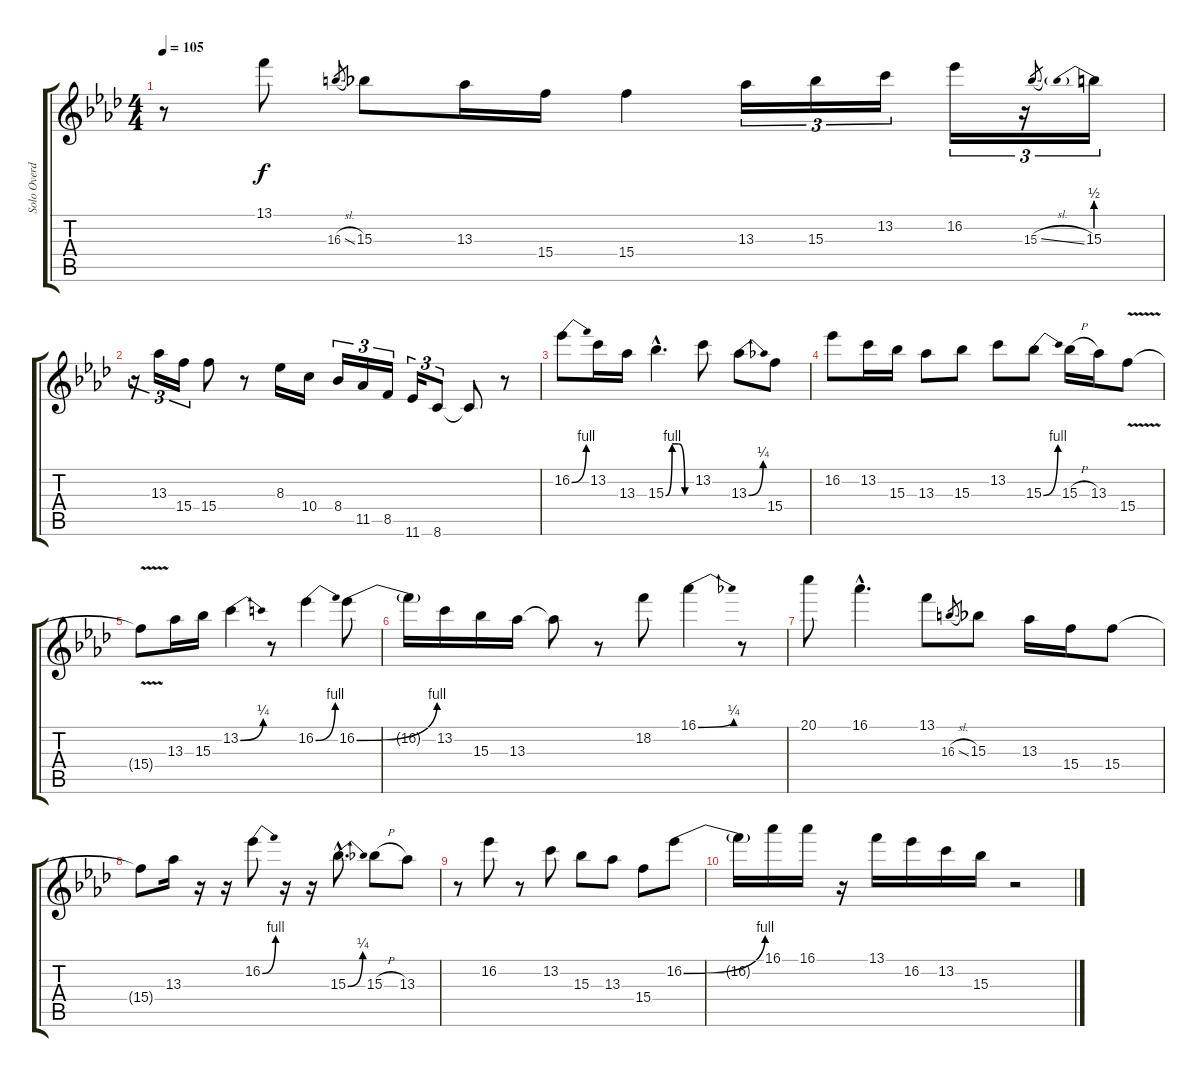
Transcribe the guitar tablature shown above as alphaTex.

\track ("Solo Overdub" "Solo Overd") {instrument electricguitarjazz}
\staff {score tabs}
\tuning (E4 B3 G3 D3 A2 E2) {hide}
\ts (4 4)
\tempo 105
\clef g2
\ks ab
r.8{dy f} 13.1.8 16.3{sl}.8{gr} 15.3.8 13.3.16 15.4.16 15.4.4 13.3.16{tu (3 2)} 15.3.16{tu (3 2)} 13.2.16{tu (3 2)} 16.2.16{tu (3 2)} r.16{tu (3 2)} 15.3{sl}.8{gr} 15.3{be (prebend 0 2 60 2)}.16{tu (3 2)} |
r.16{tu (3 2)} 13.3.16{tu (3 2)} 15.4.16{tu (3 2)} 15.4.8 r.8 8.3.16 10.4.16 8.4.16{tu (3 2)} 11.5.16{tu (3 2)} 8.5.16{tu (3 2)} 11.6.16{tu (3 2)} 8.6.8{tu (3 2)} 8.6{t}.8 r.8 |
16.2{be (bend 0 0 60 4)}.8 13.2.16 13.3.16 15.3{be (custom 0 0 15 4 30 4 45 0 60 0) hac}.4{d} 13.2.8 13.3{be (bend 0 0 60 1)}.8 15.4.8 |
16.2.8 13.2.16 15.3.16 13.3.8 15.3.8 13.2.8 15.3{be (bend 0 0 60 4)}.8 15.3{h}.16 13.3.16 15.4{v}.8 |
15.4{t}.8 13.3.16 15.3.16 13.2{be (bend 0 0 60 1)}.4 r.8 16.2{be (bend 0 0 60 4)}.4 16.2{be (bend 0 0 60 4)}.8 |
16.2{t}.16 13.2.16 15.3.16 13.3.16 13.3{t}.8 r.8 18.2.8 16.1{be (bend 0 0 60 1)}.4 r.8 |
20.1.8 16.1{hac}.4{d} 13.1.8 16.3{sl}.8{gr} 15.3.8 13.3.16 15.4.16 15.4.8 |
15.4{t}.8 13.3.16 r.16 r.16 16.2{be (bend 0 0 60 4)}.8 r.16 r.16 15.3{be (bend 0 0 60 1) hac}.8{d} 15.3{h}.8 13.3.8 |
r.8{volume 10} 16.2.8 r.8 13.2.8 15.3.8 13.3.8 15.4.8{volume 7} 16.2{be (bend 0 0 60 4)}.8 |
16.2{t}.16 16.1.16 16.1.16 r.16{volume 5} 13.1.16 16.2.16 13.2.16 15.3.16 r.2
